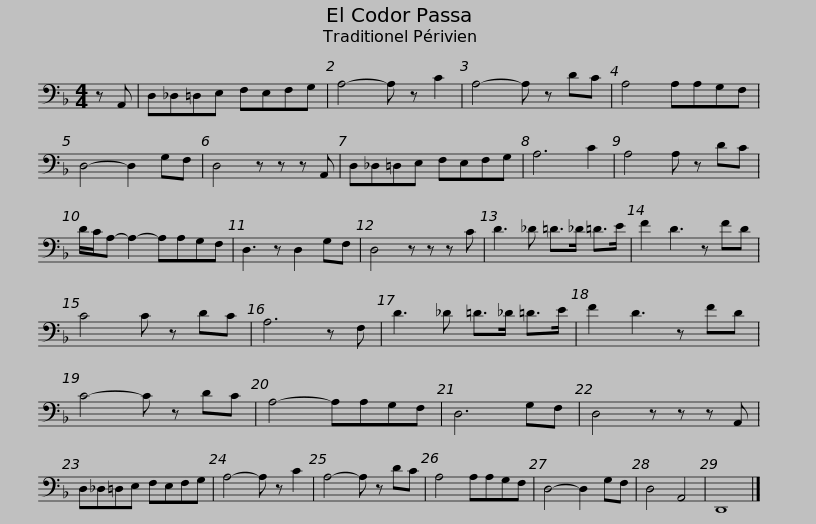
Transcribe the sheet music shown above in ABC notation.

X:1
L:1/8
M:4/4
I:linebreak $
K:F
V:1 bass
V:1
 z A,, | D,_D,=D,E, F,E,F,G, | A,4- A, z C2 | A,4- A, z DC | A,4 A,A,G,F, | %5
 D,4- D,2 G,F, | D,4 z z z A,, |$ D,_D,=D,E, F,E,F,G, | A,6 C2 | A,4 A, z DC | %10
 D/C/A,- A,2- A,A,G,F, | D,3 z D,2 G,F, | D,4 z z z C |$ D3 _D =D>_D =D>E | F2 D3 z FD | %15
 C4 C z DC | A,6 z F, | D3 _D =D>_D =D>E |$ F2 D3 z FD | C4- C z DC | %20
 A,4- A,A,G,F, | D,6 G,F, | D,4 z z z A,, | D,_D,=D,E, F,E,F,G, | A,4- A, z C2 |$ %25
 A,4- A, z DC | A,4 A,A,G,F, | D,4- D,2 G,F, | D,4 A,,4 | D,,8 |] %30
